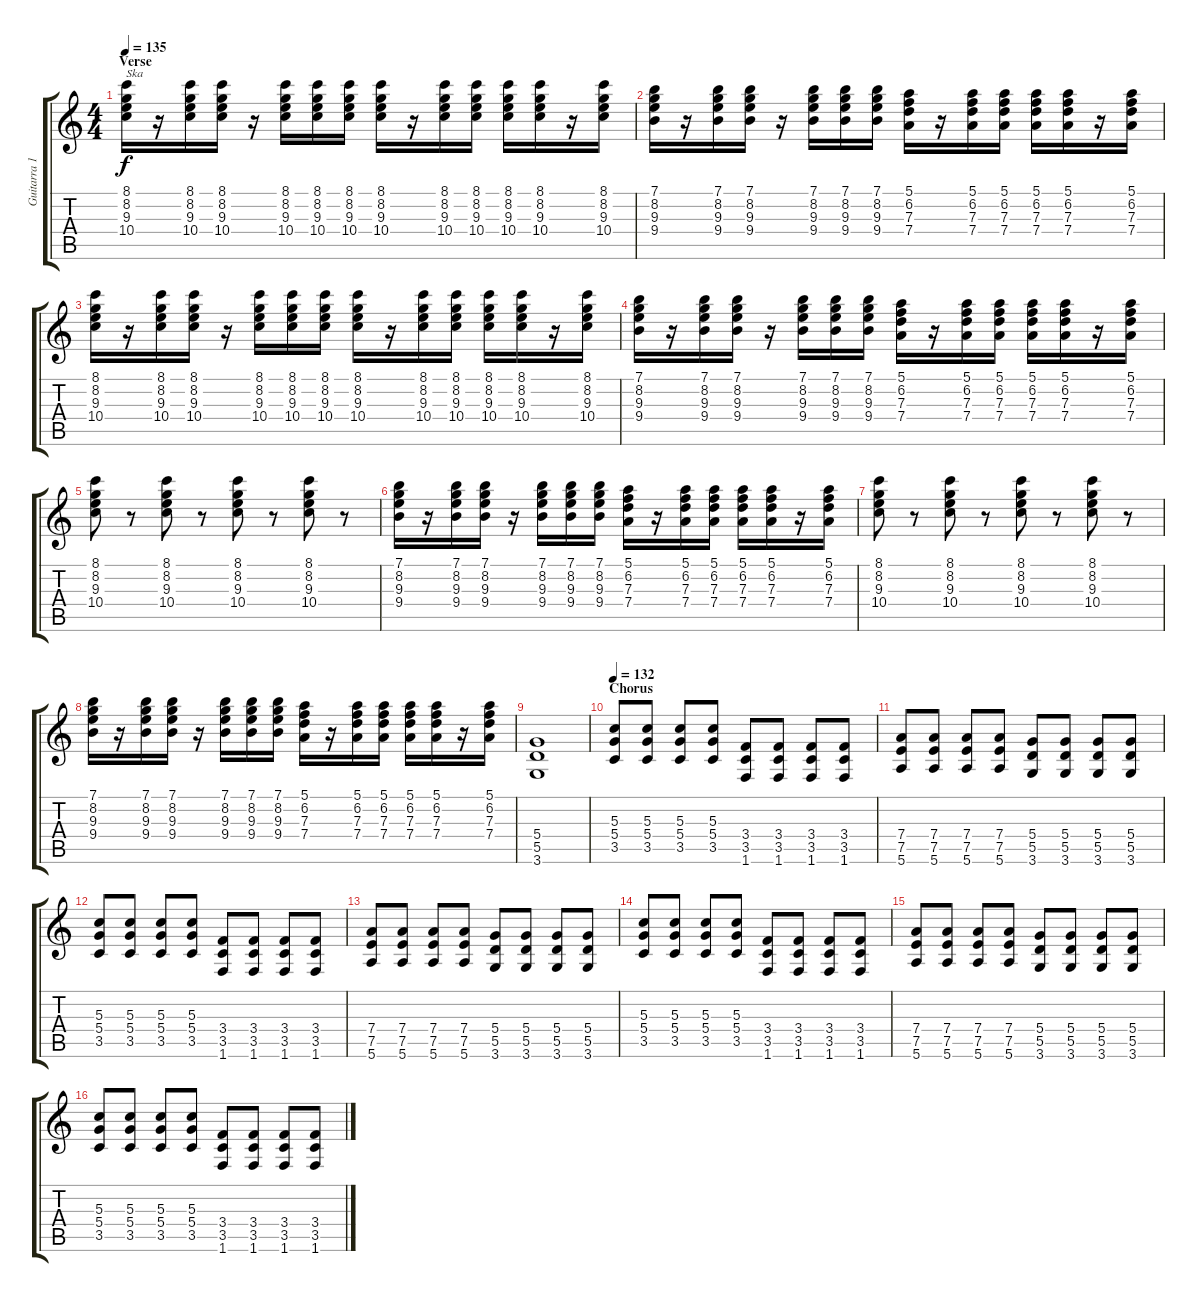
\track ("Guitarra 1 - Mathias" "Guitarra 1") {instrument distortionguitar}
\staff {score tabs}
\tuning (E4 B3 G3 D3 A2 E2) {hide}
\ts (4 4)
\section ("" "Verse")
\tempo 135
\clef g2
\ks c
(8.1 8.2 9.3 10.4).16{txt "Ska" dy f instrument distortionguitar} r.16 (8.1 8.2 9.3 10.4).16 (8.1 8.2 9.3 10.4).16 r.16 (8.1 8.2 9.3 10.4).16 (8.1 8.2 9.3 10.4).16 (8.1 8.2 9.3 10.4).16 (8.1 8.2 9.3 10.4).16 r.16 (8.1 8.2 9.3 10.4).16 (8.1 8.2 9.3 10.4).16 (8.1 8.2 9.3 10.4).16 (8.1 8.2 9.3 10.4).16 r.16 (8.1 8.2 9.3 10.4).16 |
(7.1 8.2 9.3 9.4).16 r.16 (7.1 8.2 9.3 9.4).16 (7.1 8.2 9.3 9.4).16 r.16 (7.1 8.2 9.3 9.4).16 (7.1 8.2 9.3 9.4).16 (7.1 8.2 9.3 9.4).16 (5.1 6.2 7.3 7.4).16 r.16 (5.1 6.2 7.3 7.4).16 (5.1 6.2 7.3 7.4).16 (5.1 6.2 7.3 7.4).16 (5.1 6.2 7.3 7.4).16 r.16 (5.1 6.2 7.3 7.4).16 |
(8.1 8.2 9.3 10.4).16 r.16 (8.1 8.2 9.3 10.4).16 (8.1 8.2 9.3 10.4).16 r.16 (8.1 8.2 9.3 10.4).16 (8.1 8.2 9.3 10.4).16 (8.1 8.2 9.3 10.4).16 (8.1 8.2 9.3 10.4).16 r.16 (8.1 8.2 9.3 10.4).16 (8.1 8.2 9.3 10.4).16 (8.1 8.2 9.3 10.4).16 (8.1 8.2 9.3 10.4).16 r.16 (8.1 8.2 9.3 10.4).16 |
(7.1 8.2 9.3 9.4).16 r.16 (7.1 8.2 9.3 9.4).16 (7.1 8.2 9.3 9.4).16 r.16 (7.1 8.2 9.3 9.4).16 (7.1 8.2 9.3 9.4).16 (7.1 8.2 9.3 9.4).16 (5.1 6.2 7.3 7.4).16 r.16 (5.1 6.2 7.3 7.4).16 (5.1 6.2 7.3 7.4).16 (5.1 6.2 7.3 7.4).16 (5.1 6.2 7.3 7.4).16 r.16 (5.1 6.2 7.3 7.4).16 |
(8.1 8.2 9.3 10.4).8 r.8 (8.1 8.2 9.3 10.4).8 r.8 (8.1 8.2 9.3 10.4).8 r.8 (8.1 8.2 9.3 10.4).8 r.8 |
(7.1 8.2 9.3 9.4).16 r.16 (7.1 8.2 9.3 9.4).16 (7.1 8.2 9.3 9.4).16 r.16 (7.1 8.2 9.3 9.4).16 (7.1 8.2 9.3 9.4).16 (7.1 8.2 9.3 9.4).16 (5.1 6.2 7.3 7.4).16 r.16 (5.1 6.2 7.3 7.4).16 (5.1 6.2 7.3 7.4).16 (5.1 6.2 7.3 7.4).16 (5.1 6.2 7.3 7.4).16 r.16 (5.1 6.2 7.3 7.4).16 |
(8.1 8.2 9.3 10.4).8 r.8 (8.1 8.2 9.3 10.4).8 r.8 (8.1 8.2 9.3 10.4).8 r.8 (8.1 8.2 9.3 10.4).8 r.8 |
(7.1 8.2 9.3 9.4).16 r.16 (7.1 8.2 9.3 9.4).16 (7.1 8.2 9.3 9.4).16 r.16 (7.1 8.2 9.3 9.4).16 (7.1 8.2 9.3 9.4).16 (7.1 8.2 9.3 9.4).16 (5.1 6.2 7.3 7.4).16 r.16 (5.1 6.2 7.3 7.4).16 (5.1 6.2 7.3 7.4).16 (5.1 6.2 7.3 7.4).16 (5.1 6.2 7.3 7.4).16 r.16 (5.1 6.2 7.3 7.4).16 |
(5.4 5.5 3.6).1 |
\section ("" "Chorus")
\tempo 132
(5.3 5.4 3.5).8 (5.3 5.4 3.5).8 (5.3 5.4 3.5).8 (5.3 5.4 3.5).8 (3.4 3.5 1.6).8 (3.4 3.5 1.6).8 (3.4 3.5 1.6).8 (3.4 3.5 1.6).8 |
(7.4 7.5 5.6).8 (7.4 7.5 5.6).8 (7.4 7.5 5.6).8 (7.4 7.5 5.6).8 (5.4 5.5 3.6).8 (5.4 5.5 3.6).8 (5.4 5.5 3.6).8 (5.4 5.5 3.6).8 |
(5.3 5.4 3.5).8 (5.3 5.4 3.5).8 (5.3 5.4 3.5).8 (5.3 5.4 3.5).8 (3.4 3.5 1.6).8 (3.4 3.5 1.6).8 (3.4 3.5 1.6).8 (3.4 3.5 1.6).8 |
(7.4 7.5 5.6).8 (7.4 7.5 5.6).8 (7.4 7.5 5.6).8 (7.4 7.5 5.6).8 (5.4 5.5 3.6).8 (5.4 5.5 3.6).8 (5.4 5.5 3.6).8 (5.4 5.5 3.6).8 |
(5.3 5.4 3.5).8 (5.3 5.4 3.5).8 (5.3 5.4 3.5).8 (5.3 5.4 3.5).8 (3.4 3.5 1.6).8 (3.4 3.5 1.6).8 (3.4 3.5 1.6).8 (3.4 3.5 1.6).8 |
(7.4 7.5 5.6).8 (7.4 7.5 5.6).8 (7.4 7.5 5.6).8 (7.4 7.5 5.6).8 (5.4 5.5 3.6).8 (5.4 5.5 3.6).8 (5.4 5.5 3.6).8 (5.4 5.5 3.6).8 |
(5.3 5.4 3.5).8 (5.3 5.4 3.5).8 (5.3 5.4 3.5).8 (5.3 5.4 3.5).8 (3.4 3.5 1.6).8 (3.4 3.5 1.6).8 (3.4 3.5 1.6).8 (3.4 3.5 1.6).8
